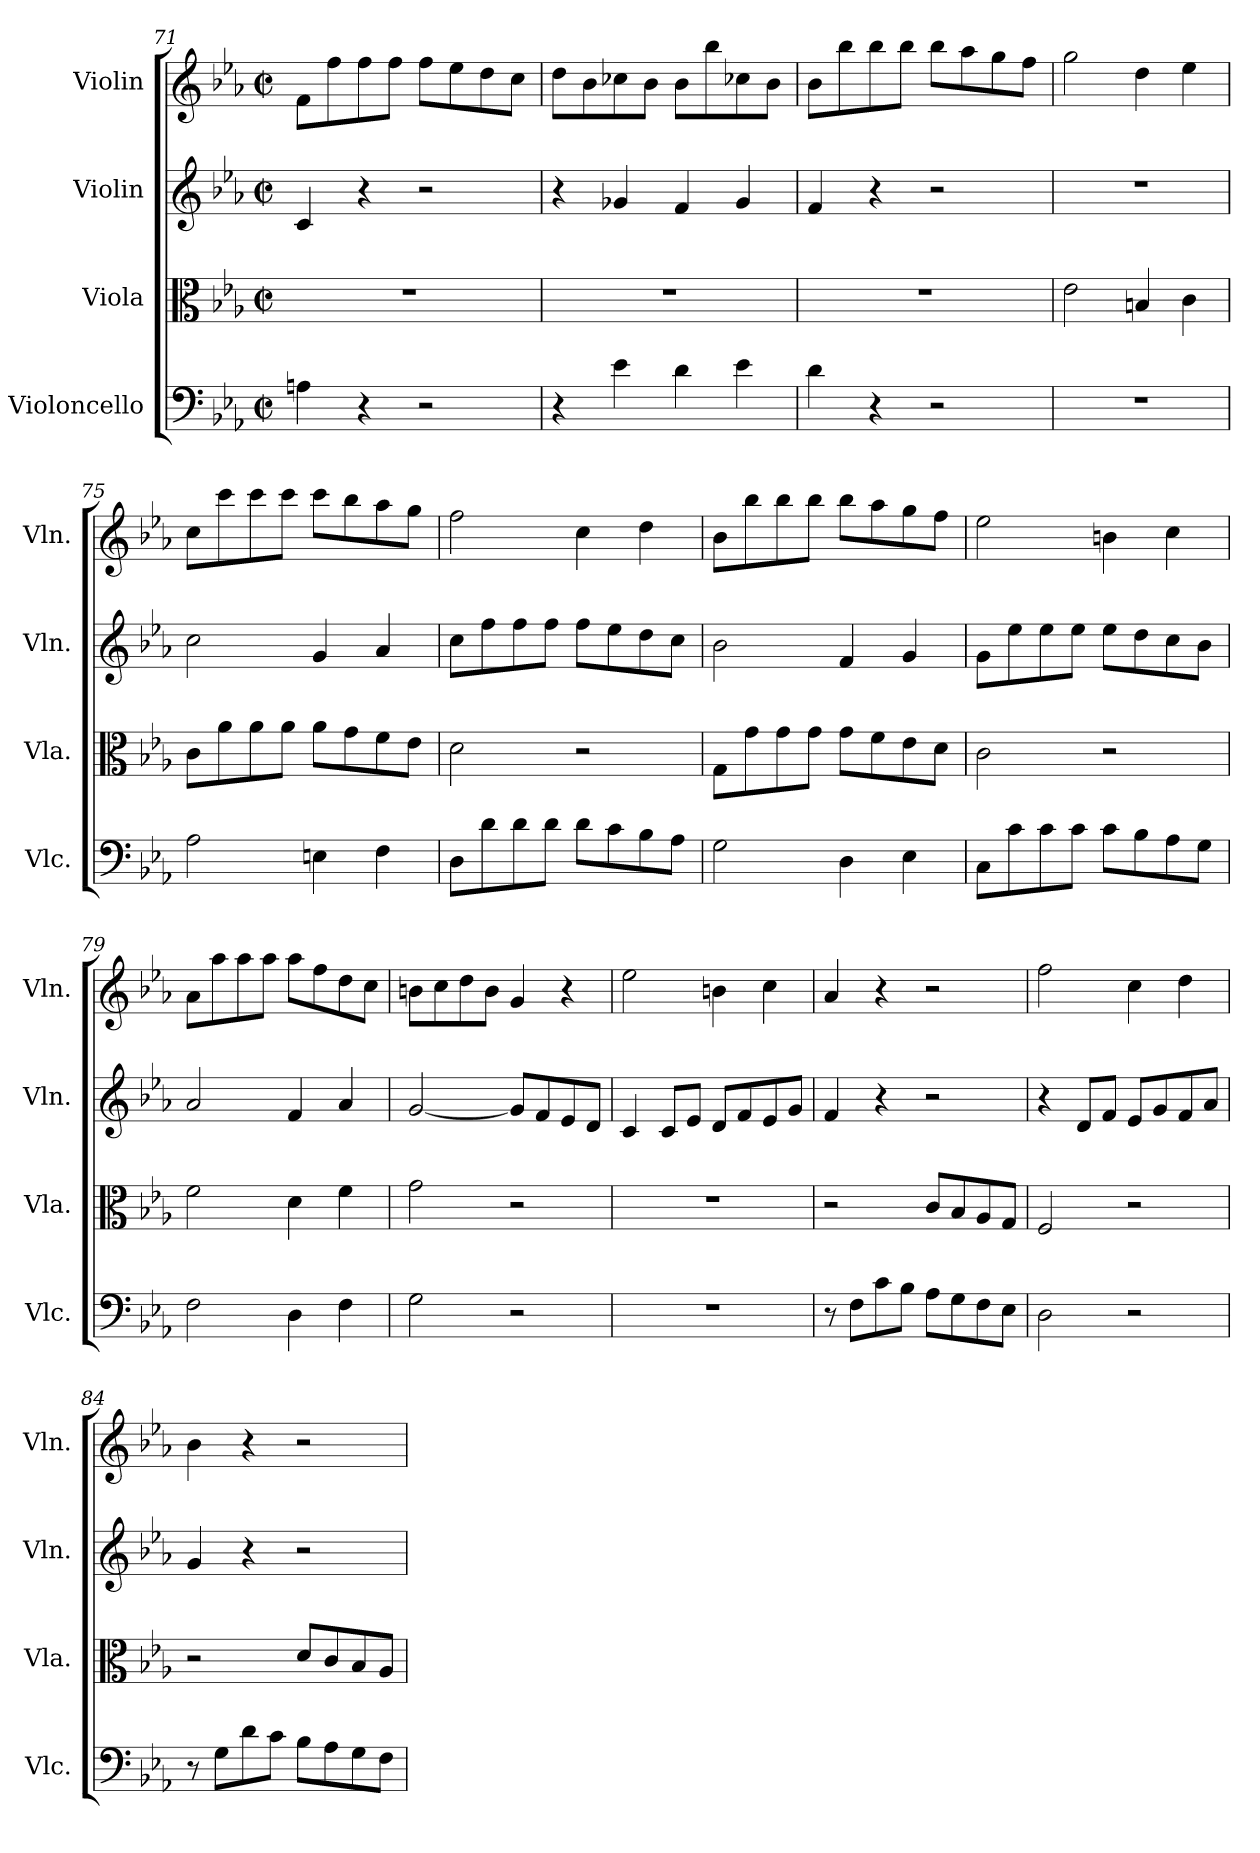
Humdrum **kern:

**kern	**kern	**kern	**kern
*part4	*part3	*part2	*part1
*staff4	*staff3	*staff2	*staff1
*I"Violoncello	*I"Viola	*I"Violin	*I"Violin
*I'Vlc.	*I'Vla.	*I'Vln.	*I'Vln.
*clefF4	*clefC3	*clefG2	*clefG2
*k[b-e-a-]	*k[b-e-a-]	*k[b-e-a-]	*k[b-e-a-]
*E-:	*E-:	*E-:	*E-:
*M4/4	*M4/4	*M4/4	*M4/4
*met(c|)	*met(c|)	*met(c|)	*met(c|)
=71	=71	=71	=71
4An\	1r	4c/	8f\L
.	.	.	8ff\
4r	.	4r	8ff\
.	.	.	8ff\J
2r	.	2r	8ff\L
.	.	.	8ee-\
.	.	.	8dd\
.	.	.	8cc\J
=72	=72	=72	=72
4r	1r	4r	8dd\L
.	.	.	8b-\
4e-\	.	4g-X/	8cc-X\
.	.	.	8b-\J
4d\	.	4f/	8b-\L
.	.	.	8bb-\
4e-\	.	4g-/	8cc-X\
.	.	.	8b-\J
=73	=73	=73	=73
4d\	1r	4f/	8b-\L
.	.	.	8bb-\
4r	.	4r	8bb-\
.	.	.	8bb-\J
2r	.	2r	8bb-\L
.	.	.	8aa-\
.	.	.	8gg\
.	.	.	8ff\J
=74	=74	=74	=74
1r	2e-\	1r	2gg\
.	4Bn/	.	4dd\
.	4c\	.	4ee-\
=75	=75	=75	=75
2A-\	8c\L	2cc\	8cc\L
.	8a-\	.	8ccc\
.	8a-\	.	8ccc\
.	8a-\J	.	8ccc\J
4En\	8a-\L	4g/	8ccc\L
.	8g\	.	8bb-\
4F\	8f\	4a-/	8aa-\
.	8e-\J	.	8gg\J
=76	=76	=76	=76
8D\L	2d\	8cc\L	2ff\
8d\	.	8ff\	.
8d\	.	8ff\	.
8d\J	.	8ff\J	.
8d\L	2r	8ff\L	4cc\
8c\	.	8ee-\	.
8B-\	.	8dd\	4dd\
8A-\J	.	8cc\J	.
=77	=77	=77	=77
2G\	8G\L	2b-\	8b-\L
.	8g\	.	8bb-\
.	8g\	.	8bb-\
.	8g\J	.	8bb-\J
4D\	8g\L	4f/	8bb-\L
.	8f\	.	8aa-\
4E-\	8e-\	4g/	8gg\
.	8d\J	.	8ff\J
=78	=78	=78	=78
8C\L	2c\	8g\L	2ee-\
8c\	.	8ee-\	.
8c\	.	8ee-\	.
8c\J	.	8ee-\J	.
8c\L	2r	8ee-\L	4bn\
8B-\	.	8dd\	.
8A-\	.	8cc\	4cc\
8G\J	.	8b-\J	.
=79	=79	=79	=79
2F\	2f\	2a-/	8a-\L
.	.	.	8aa-\
.	.	.	8aa-\
.	.	.	8aa-\J
4D\	4d\	4f/	8aa-\L
.	.	.	8ff\
4F\	4f\	4a-/	8dd\
.	.	.	8cc\J
=80	=80	=80	=80
2G\	2g\	[2g/	8bn\L
.	.	.	8cc\
.	.	.	8dd\
.	.	.	8b\J
2r	2r	8g/L]	4g/
.	.	8f/	.
.	.	8e-/	4r
.	.	8d/J	.
=81	=81	=81	=81
1r	1r	4c/	2ee-\
.	.	8c/L	.
.	.	8e-/J	.
.	.	8d/L	4bn\
.	.	8f/	.
.	.	8e-/	4cc\
.	.	8g/J	.
=82	=82	=82	=82
8r	2r	4f/	4a-/
8F\L	.	.	.
8c\	.	4r	4r
8B-\J	.	.	.
8A-\L	8c/L	2r	2r
8G\	8B-/	.	.
8F\	8A-/	.	.
8E-\J	8G/J	.	.
=83	=83	=83	=83
2D\	2F/	4r	2ff\
.	.	8d/L	.
.	.	8f/J	.
2r	2r	8e-/L	4cc\
.	.	8g/	.
.	.	8f/	4dd\
.	.	8a-/J	.
=84	=84	=84	=84
8r	2r	4g/	4b-\
8G\L	.	.	.
8d\	.	4r	4r
8c\J	.	.	.
8B-\L	8d/L	2r	2r
8A-\	8c/	.	.
8G\	8B-/	.	.
8F\J	8A-/J	.	.
=	=	=	=
*-	*-	*-	*-
